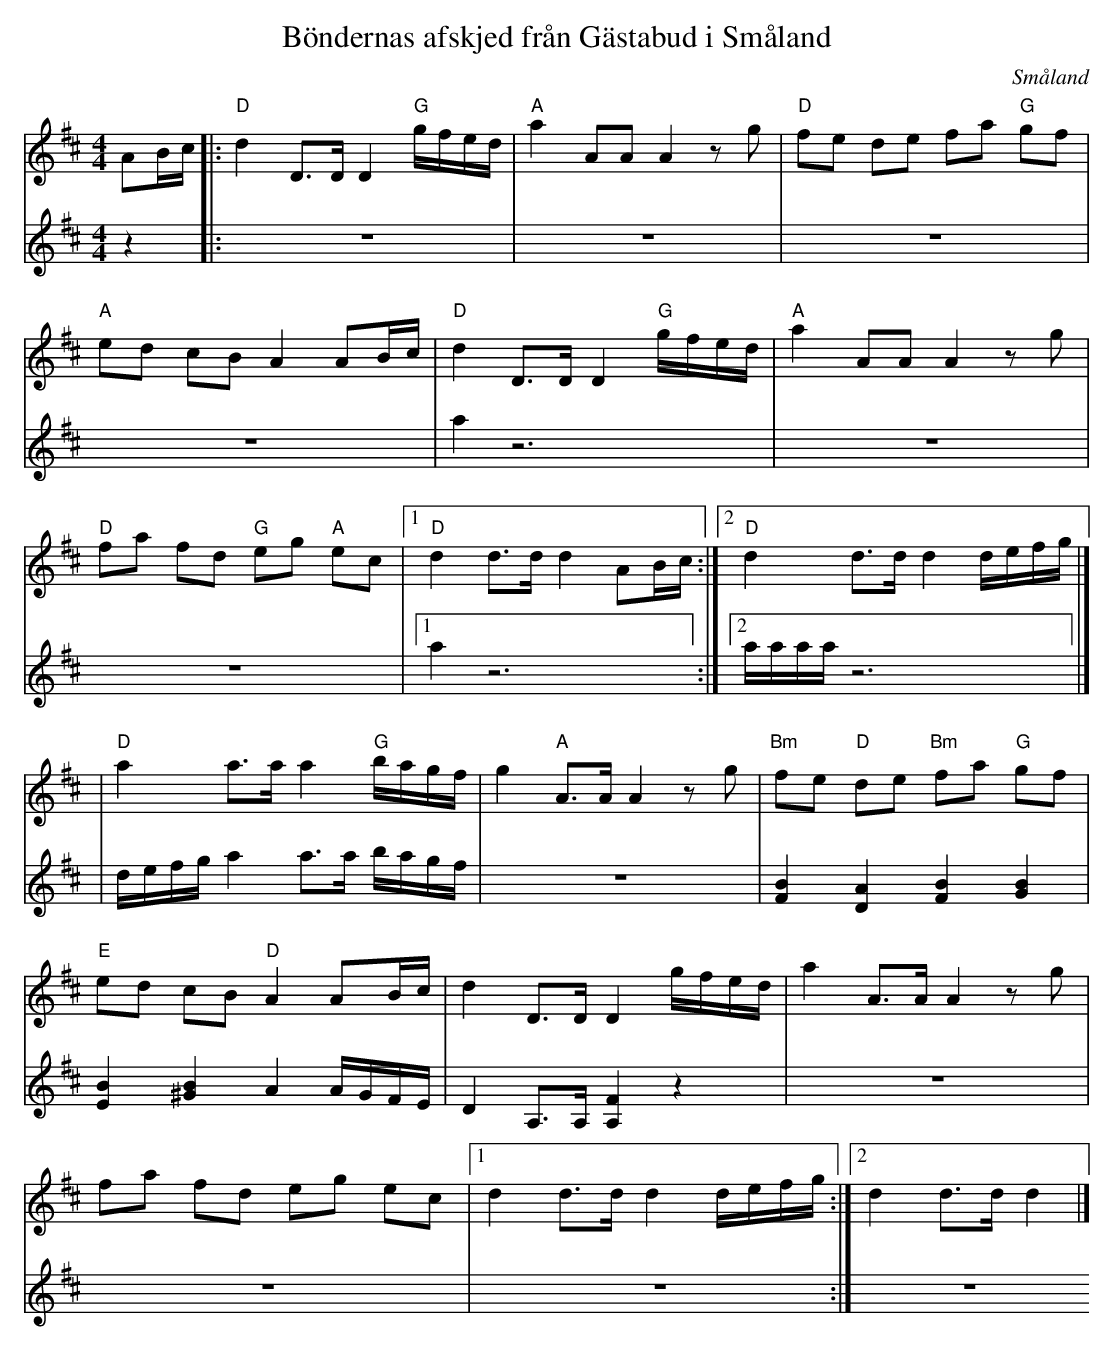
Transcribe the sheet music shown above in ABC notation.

X:1
T:Böndernas afskjed från Gästabud i Småland
O:Småland
M:4/4
L:1/16
K:D
[V:1]A2Bc|:"D" d4 D3D D4 "G" gfed|"A" a4 A2A2 A4 z2g2|"D" f2e2 d2e2 f2a2 "G" g2f2|
[V:2]z4  |:z16                   |z16                |z16                        |
[V:1]"A" e2d2 c2B2 A4 A2Bc|"D" d4 D3D D4 "G" gfed|"A" a4 A2A2 A4 z2g2|
[V:2]z16                  |a4 z12                   |z16                |
[V:1]"D" f2a2 f2d2 "G" e2g2 "A" e2c2|[1 "D" d4d3d d4 A2Bc:|[2 "D" d4 d3d d4 defg|]
[V:2]z16                            |[1 a4 z12                 :|[2 aaaa z12                  |]
[V:1]| "D" a4 a3a a4 "G" bagf|g4 "A" A3A A4 z2g2|"Bm" f2e2 "D" d2e2 "Bm" f2a2 "G" g2f2|
[V:2]|defg a4 a3a bagf       |z16               |[F4 B4][D4 A4][F4 B4][G4 B4]         |
[V:1]"E" e2d2 c2B2 "D" A4 A2Bc|d4 D3D D4 gfed      |a4 A3A A4 z2g2|
[V:2][E4 B4][^G4 B4] A4 AGFE  |D4 A,3A, [A,4 F4] z4|z16|
[V:1]f2a2 f2d2 e2g2 e2c2|[1 d4 d3d d4 defg:|[2 d4 d3d d4|]
[V:2]z16                |z16              :|z16         |]
